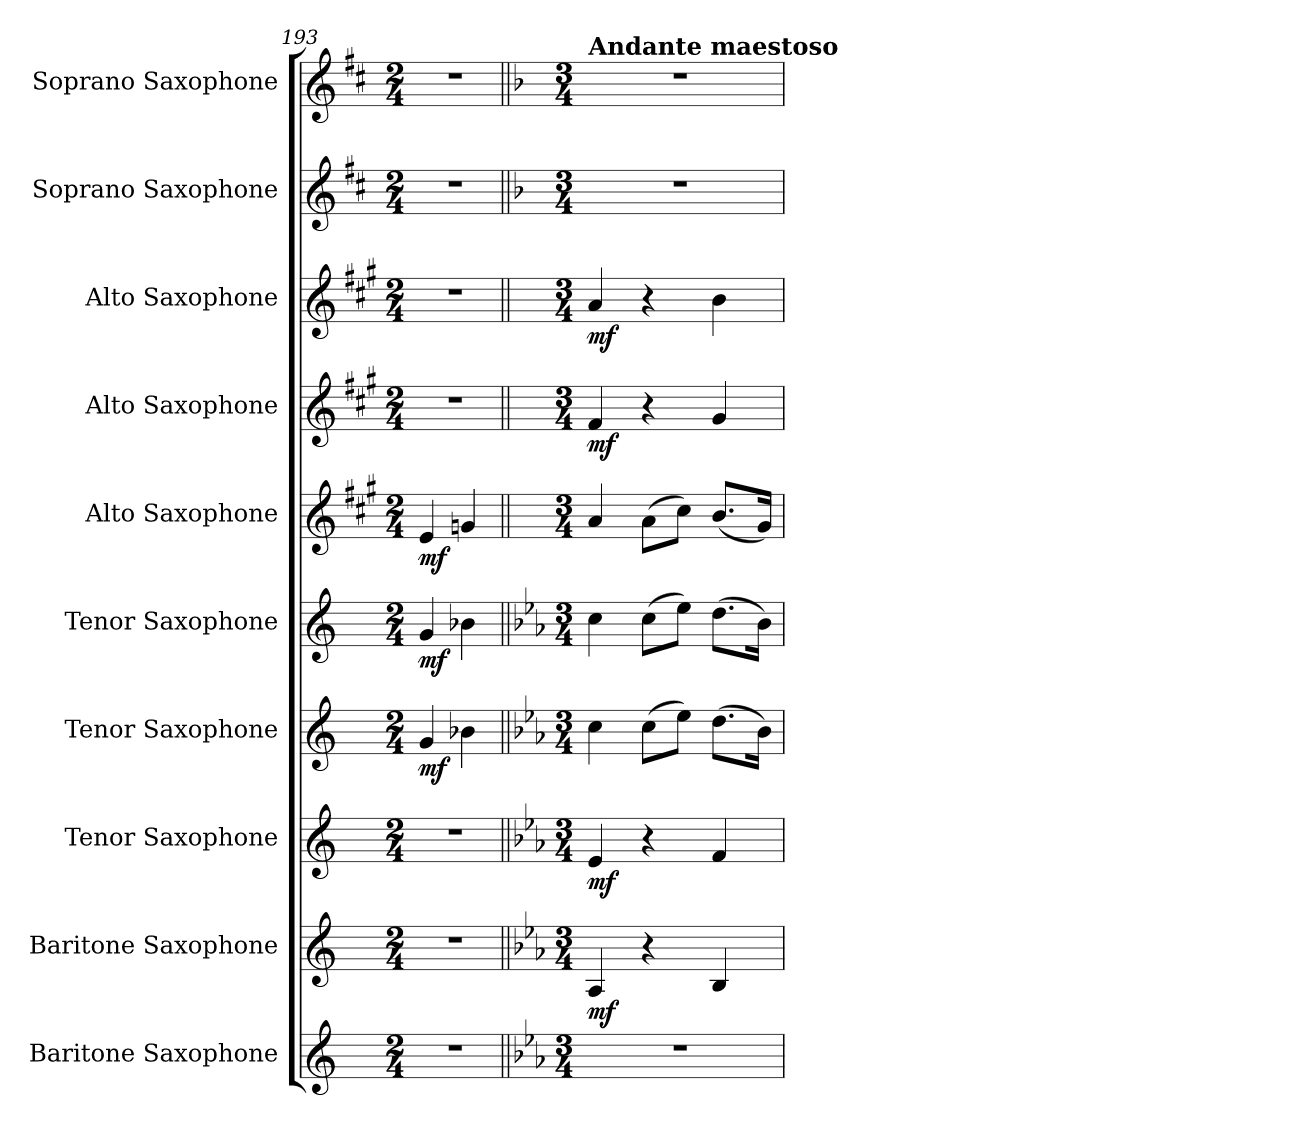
**kern	**kern	**dynam	**kern	**dynam	**kern	**dynam	**kern	**dynam	**kern	**dynam	**kern	**dynam	**kern	**dynam	**kern	**kern
*part10	*part9	*part9	*part8	*part8	*part7	*part7	*part6	*part6	*part5	*part5	*part4	*part4	*part3	*part3	*part2	*part1
*staff10	*staff9	*staff9	*staff8	*staff8	*staff7	*staff7	*staff6	*staff6	*staff5	*staff5	*staff4	*staff4	*staff3	*staff3	*staff2	*staff1
*I"Baritone Saxophone	*I"Baritone Saxophone	*	*I"Tenor Saxophone	*	*I"Tenor Saxophone	*	*I"Tenor Saxophone	*	*I"Alto Saxophone	*	*I"Alto Saxophone	*	*I"Alto Saxophone	*	*I"Soprano Saxophone	*I"Soprano Saxophone
*I'Bar. Sax.	*I'Bar. Sax.	*	*I'T. Sax.	*	*I'T. Sax.	*	*I'T. Sax.	*	*I'A. Sax.	*	*I'A. Sax.	*	*I'A. Sax.	*	*I'S. Sax.	*I'S. Sax.
!!LO:PB:g=z
*clefG2	*clefG2	*	*clefG2	*	*clefG2	*	*clefG2	*	*clefG2	*	*clefG2	*	*clefG2	*	*clefG2	*clefG2
*ITrd12c21	*ITrd12c21	*	*ITrd8c14	*	*ITrd8c14	*	*ITrd8c14	*	*ITrd5c9	*	*ITrd5c9	*	*ITrd5c9	*	*ITrd1c2	*ITrd1c2
*k[]	*k[]	*	*k[]	*	*k[]	*	*k[]	*	*k[]	*	*k[]	*	*k[]	*	*k[]	*k[]
*M2/4	*M2/4	*	*M2/4	*	*M2/4	*	*M2/4	*	*M2/4	*	*M2/4	*	*M2/4	*	*M2/4	*M2/4
=193	=193	=193	=193	=193	=193	=193	=193	=193	=193	=193	=193	=193	=193	=193	=193	=193
!	!	!	!	!	!	!LO:DY:b	!	!LO:DY:b	!	!LO:DY:b	!	!	!	!	!	!
2r	2r	.	2r	.	4G/	mf	4G/	mf	4G/	mf	2r	.	2r	.	2r	2r
.	.	.	.	.	4B-X\	.	4B-X\	.	4B-X/	.	.	.	.	.	.	.
=194||	=194||	=194||	=194||	=194||	=194||	=194||	=194||	=194||	=194||	=194||	=194||	=194||	=194||	=194||	=194||	=194||
*k[b-e-a-]	*k[b-e-a-]	*	*k[b-e-a-]	*	*k[b-e-a-]	*	*k[b-e-a-]	*	*k[b-e-a-]	*	*k[b-e-a-]	*	*k[b-e-a-]	*	*k[b-e-a-]	*k[b-e-a-]
*M3/4	*M3/4	*	*M3/4	*	*M3/4	*	*M3/4	*	*M3/4	*	*M3/4	*	*M3/4	*	*M3/4	*M3/4
!	!	!	!	!	!	!	!	!	!	!	!	!	!	!	!	!LO:TX:a:B:t=Andante maestoso
!	!	!LO:DY:b	!	!LO:DY:b	!	!	!	!	!	!	!	!LO:DY:b	!	!LO:DY:b	!	!
2.r	4AA-/	mf	4E-/	mf	4c\	.	4c\	.	4c/	.	4A-/	mf	4c/	mf	2.r	2.r
.	4r	.	4r	.	(8c\L	.	(8c\L	.	(8c\L	.	4r	.	4r	.	.	.
.	.	.	.	.	8e-\J)	.	8e-\J)	.	8e-\J)	.	.	.	.	.	.	.
.	4BB-/	.	4F/	.	(8.d\L	.	(8.d\L	.	(8.d/L	.	4B-/	.	4d\	.	.	.
.	.	.	.	.	16B-\Jk)	.	16B-\Jk)	.	16B-/Jk)	.	.	.	.	.	.	.
=	=	=	=	=	=	=	=	=	=	=	=	=	=	=	=	=
*-	*-	*-	*-	*-	*-	*-	*-	*-	*-	*-	*-	*-	*-	*-	*-	*-
